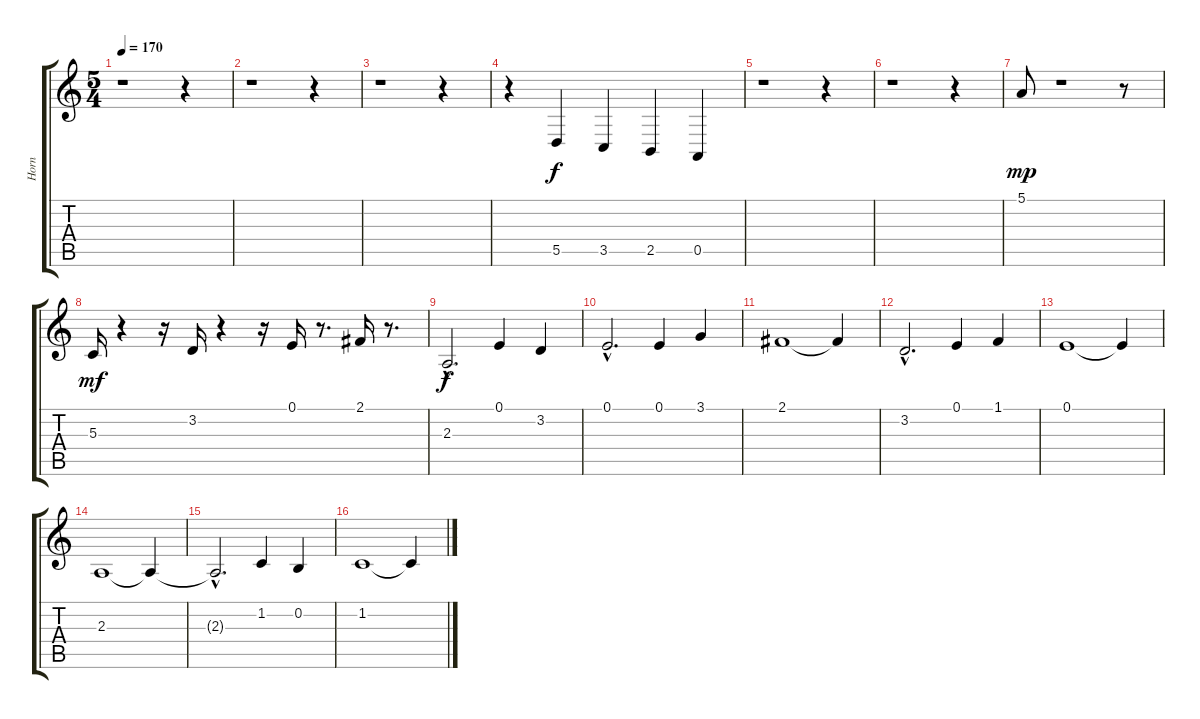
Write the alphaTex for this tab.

\track ("Horn" "Horn") {instrument frenchhorn}
\staff {score tabs}
\tuning (E4 B3 G3 D3 A2 E2) {hide}
\ts (5 4)
\tempo 170
\clef g2
\ks c
r.1{dy mf} r.4 |
r.1 r.4 |
r.1 r.4 |
r.4 5.5.4{dy f} 3.5.4 2.5.4 0.5.4 |
r.1 r.4 |
r.1 r.4 |
5.1.8{dy mp} r.1 r.8 |
5.3.16{dy mf} r.4 r.16 3.2.16 r.4 r.16 0.1.16 r.8{d} 2.1.16 r.8{d} |
2.3{hac}.2{d dy f} 0.1.4 3.2.4 |
0.1{hac}.2{d} 0.1.4 3.1.4 |
2.1.1 2.1{t}.4 |
3.2{hac}.2{d} 0.1.4 1.1.4 |
0.1.1 0.1{t}.4 |
2.3.1 2.3{t}.4 |
2.3{hac t}.2{d} 1.2.4 0.2.4 |
1.2.1 1.2{t}.4
